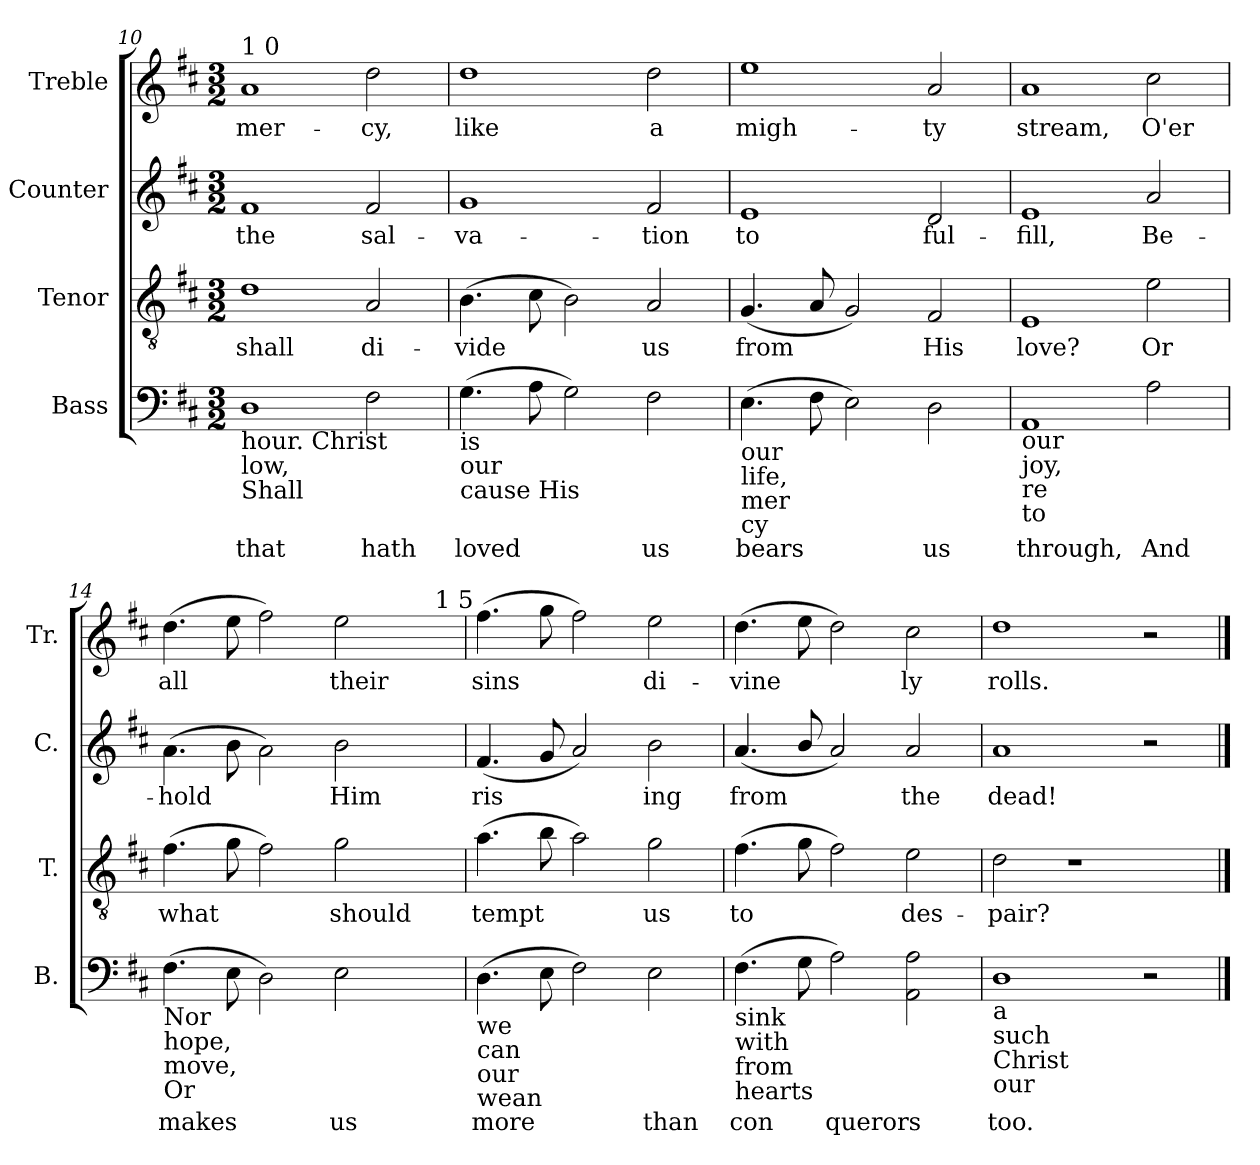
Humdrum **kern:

**kern	**text	**kern	**text	**kern	**text	**kern	**text
*part4	*part4	*part3	*part3	*part2	*part2	*part1	*part1
*staff4	*staff4	*staff3	*staff3	*staff2	*staff2	*staff1	*staff1
*I"Bass	*	*I"Tenor	*	*I"Counter	*	*I"Treble	*
*I'B.	*	*I'T.	*	*I'C.	*	*I'Tr.	*
!!LO:PB:g=z
*clefF4	*	*clefGv2	*	*clefG2	*	*clefG2	*
*k[f#c#]	*	*k[f#c#]	*	*k[f#c#]	*	*k[f#c#]	*
*D:	*	*D:	*	*D:	*	*D:	*
*M3/2	*	*M3/2	*	*M3/2	*	*M3/2	*
=10	=10	=10	=10	=10	=10	=10	=10
!	!	!	!	!	!	!LO:TX:a:t=1 0	!
!LO:TX:b:t=hour. Christ	!	!	!	!	!	!	!
!LO:TX:b:t=low,	!	!	!	!	!	!	!
!LO:TX:b:t=Shall	!	!	!	!	!	!	!
!	!LO:LY:b:rj	!	!LO:LY:b:rj	!	!LO:LY:b:rj	!	!LO:LY:b:rj
1D	that	1d	shall	1f#	the	1a	mer-
!	!LO:LY:b:rj	!	!LO:LY:b:rj	!	!LO:LY:b:rj	!	!LO:LY:b:rj
2F#\	hath	2A/	di-	2f#/	sal-	2dd\	-cy,
=11	=11	=11	=11	=11	=11	=11	=11
!LO:TX:b:t=is	!	!	!	!	!	!	!
!LO:TX:b:t=our	!	!	!	!	!	!	!
!LO:TX:b:t=cause His	!	!	!	!	!	!	!
!	!LO:LY:b:rj	!	!LO:LY:b:rj	!	!LO:LY:b:rj	!	!LO:LY:b:rj
(>4.G\	loved	(>4.B\	-vide	1g	-va-	1dd	like
!	!LO:LY:b:rj	!	!LO:LY:b:rj	!	!	!	!
8A\	.	8c#\	.	.	.	.	.
!	!LO:LY:b:rj	!	!LO:LY:b:rj	!	!	!	!
2G\)	.	2B\)	.	.	.	.	.
!	!LO:LY:b:rj	!	!LO:LY:b:rj	!	!LO:LY:b:rj	!	!LO:LY:b:rj
2F#\	us	2A/	us	2f#/	-tion	2dd\	a
=12	=12	=12	=12	=12	=12	=12	=12
!LO:TX:b:t=our	!	!	!	!	!	!	!
!LO:TX:b:t=life,	!	!	!	!	!	!	!
!LO:TX:b:t=mer	!	!	!	!	!	!	!
!LO:TX:b:t=cy	!	!	!	!	!	!	!
!	!LO:LY:b:rj	!	!LO:LY:b:rj	!	!LO:LY:b:rj	!	!LO:LY:b:rj
(>4.E\	bears	(<4.G/	from	1e	to	1ee	migh-
!	!LO:LY:b:rj	!	!LO:LY:b:rj	!	!	!	!
8F#\	.	8A/	.	.	.	.	.
!	!LO:LY:b:rj	!	!LO:LY:b:rj	!	!	!	!
2E\)	.	2G/)	.	.	.	.	.
!	!LO:LY:b:rj	!	!LO:LY:b:rj	!	!LO:LY:b:rj	!	!LO:LY:b:rj
2D\	us	2F#/	His	2d/	ful-	2a/	-ty
=13	=13	=13	=13	=13	=13	=13	=13
!LO:TX:b:t=our	!	!	!	!	!	!	!
!LO:TX:b:t=joy,	!	!	!	!	!	!	!
!LO:TX:b:t=re	!	!	!	!	!	!	!
!LO:TX:b:t=to	!	!	!	!	!	!	!
!	!LO:LY:b:rj	!	!LO:LY:b:rj	!	!LO:LY:b:rj	!	!LO:LY:b:rj
1AA	through,	1E	love?	1e	-fill,	1a	stream,
!	!LO:LY:b:rj	!	!LO:LY:b:rj	!	!LO:LY:b:rj	!	!LO:LY:b:rj
2A\	And	2e\	Or	2a/	Be-	2cc#\	O'er
=14	=14	=14	=14	=14	=14	=14	=14
!LO:TX:b:t=Nor	!	!	!	!	!	!	!
!LO:TX:b:t=hope,	!	!	!	!	!	!	!
!LO:TX:b:t=move,	!	!	!	!	!	!	!
!LO:TX:b:t=Or	!	!	!	!	!	!	!
!	!LO:LY:b:rj	!	!LO:LY:b:rj	!	!LO:LY:b:rj	!	!LO:LY:b:rj
*	*	*	*	*	*	*^	*
(>4.F#\	makes	(>4.f#\	what	(>4.a\	-hold	(>4.dd\	1ryy	all
!	!LO:LY:b:rj	!	!LO:LY:b:rj	!	!LO:LY:b:rj	!	!	!LO:LY:b:rj
8E\	.	8g\	.	8b\	.	8ee\	.	.
!	!LO:LY:b:rj	!	!LO:LY:b:rj	!	!LO:LY:b:rj	!	!	!LO:LY:b:rj
2D\)	.	2f#\)	.	2a\)	.	2ff#\)	.	.
!	!LO:LY:b:rj	!	!LO:LY:b:rj	!	!LO:LY:b:rj	!	!	!LO:LY:b:rj
2E\	us	2g\	should	2b\	Him	2ee\	4ryy	their
.	.	.	.	.	.	.	8ryy	.
.	.	.	.	.	.	.	32.ryy	.
!	!	!	!	!	!	!	!LO:TX:a:t=1 5	!
.	.	.	.	.	.	.	16ryy	.
.	.	.	.	.	.	.	64ryy	.
=15	=15	=15	=15	=15	=15	=15	=15	=15
!LO:TX:b:t=we	!	!	!	!	!	!	!	!
!LO:TX:b:t=can	!	!	!	!	!	!	!	!
!LO:TX:b:t=our	!	!	!	!	!	!	!	!
!LO:TX:b:t=wean	!	!	!	!	!	!	!	!
!	!LO:LY:b:rj	!	!LO:LY:b:rj	!	!LO:LY:b:rj	!	!	!LO:LY:b:rj
*	*	*	*	*	*	*v	*v	*
(>4.D\	more	(>4.a\	tempt	(<4.f#/	ris-	(>4.ff#\	sins
!	!LO:LY:b:rj	!	!LO:LY:b:rj	!	!LO:LY:b:rj	!	!LO:LY:b:rj
8E\	.	8b\	.	8g/	--	8gg\	.
!	!LO:LY:b:rj	!	!LO:LY:b:rj	!	!LO:LY:b:rj	!	!LO:LY:b:rj
2F#\)	.	2a\)	.	2a/)	--	2ff#\)	.
!	!LO:LY:b:rj	!	!LO:LY:b:rj	!	!LO:LY:b:rj	!	!LO:LY:b:rj
2E\	than	2g\	us	2b\	-ing	2ee\	di-
=16	=16	=16	=16	=16	=16	=16	=16
!LO:TX:b:t=sink	!	!	!	!	!	!	!
!LO:TX:b:t=with	!	!	!	!	!	!	!
!LO:TX:b:t=from	!	!	!	!	!	!	!
!LO:TX:b:t=hearts	!	!	!	!	!	!	!
!	!LO:LY:b:rj	!	!LO:LY:b:rj	!	!LO:LY:b:rj	!	!LO:LY:b:rj
(>4.F#\	con-	(>4.f#\	to	(<4.a/	from	(>4.dd\	-vine-
!	!LO:LY:b:rj	!	!LO:LY:b:rj	!	!LO:LY:b:rj	!	!LO:LY:b:rj
8G\	--	8g\	.	8b/	.	8ee\	--
!	!LO:LY:b:rj	!	!LO:LY:b:rj	!	!LO:LY:b:rj	!	!LO:LY:b:rj
2A\)	-querors	2f#\)	.	2a/)	.	2dd\)	--
!	!LO:LY:b:rj	!	!LO:LY:b:rj	!	!LO:LY:b:rj	!	!LO:LY:b:rj
2AA\ 2A\	.	2e\	des-	2a/	the	2cc#\	-ly
=17	=17	=17	=17	=17	=17	=17	=17
!LO:TX:b:t=a	!	!	!	!	!	!	!
!LO:TX:b:t=such	!	!	!	!	!	!	!
!LO:TX:b:t=Christ	!	!	!	!	!	!	!
!LO:TX:b:t=our	!	!	!	!	!	!	!
!	!LO:LY:b:rj	!	!LO:LY:b:rj	!	!LO:LY:b:rj	!	!LO:LY:b:rj
1D	too.	2d\	-pair?	1a	dead!	1dd	rolls.
.	.	1r	.	.	.	.	.
2r	.	.	.	2r	.	2r	.
==	==	==	==	==	==	==	==
*-	*-	*-	*-	*-	*-	*-	*-
